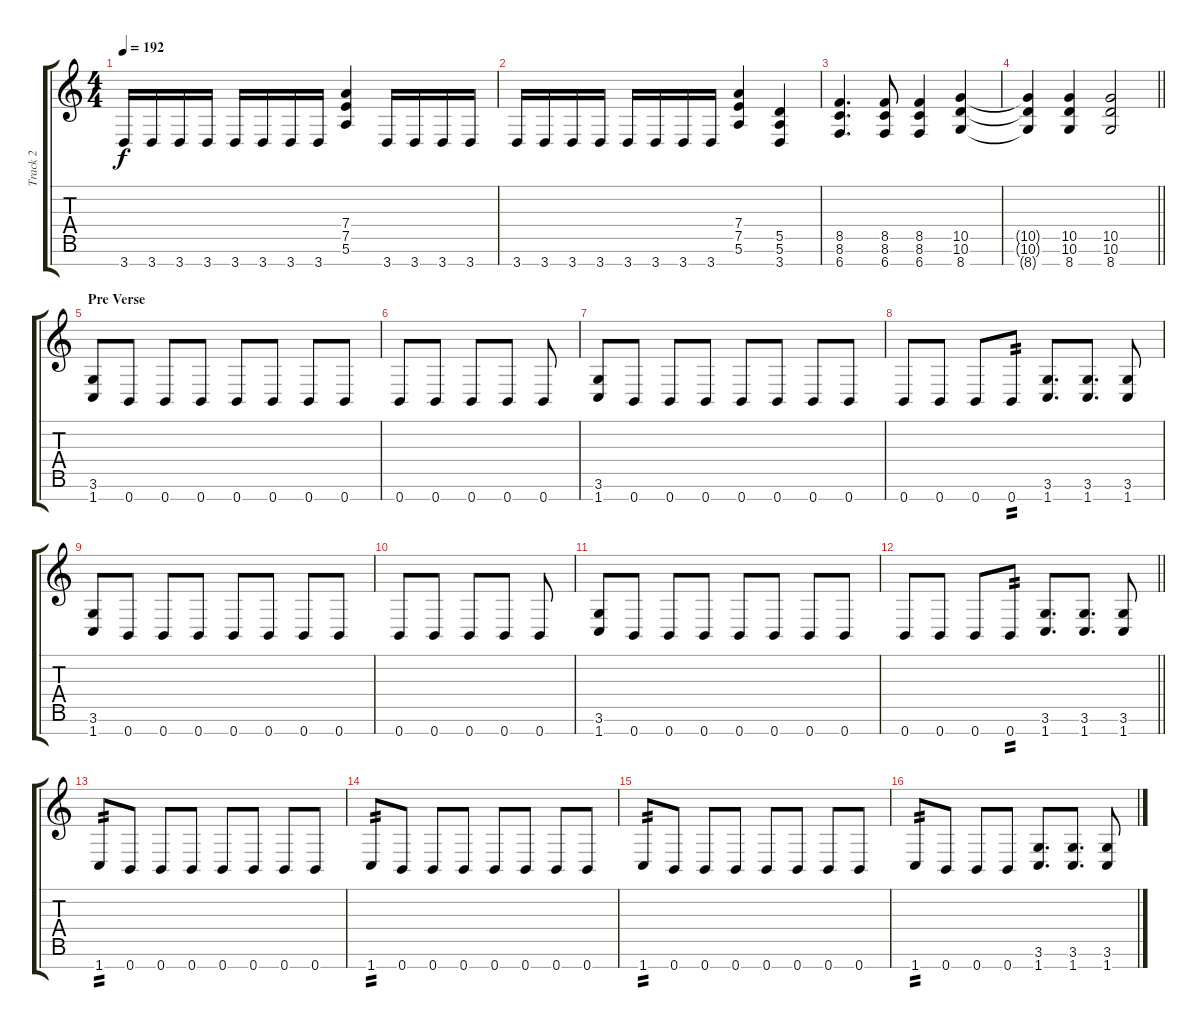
\track ("Track 2" "Track 2") {instrument distortionguitar}
\staff {score tabs}
\tuning (E4 B3 G3 D3 A2 E2 B1) {hide}
\ts (4 4)
\tempo 192
\clef g2
\ks c
3.7.16{dy f} 3.7.16 3.7.16 3.7.16 3.7.16 3.7.16 3.7.16 3.7.16 (7.4 7.5 5.6).4 3.7.16 3.7.16 3.7.16 3.7.16 |
3.7.16 3.7.16 3.7.16 3.7.16 3.7.16 3.7.16 3.7.16 3.7.16 (7.4 7.5 5.6).4 (5.5 5.6 3.7).4 |
(8.5 8.6 6.7).4{d} (8.5 8.6 6.7).8 (8.5 8.6 6.7).4 (10.5 10.6 8.7).4 |
\barLineRight lightlight
(10.5{t} 10.6{t} 8.7{t}).4 (10.5 10.6 8.7).4 (10.5 10.6 8.7).2 |
\section ("" "Pre Verse")
(3.6 1.7).8 0.7.8 0.7.8 0.7.8 0.7.8 0.7.8 0.7.8 0.7.8 |
0.7.8 0.7.8 0.7.8 0.7.8 0.7.8 |
(3.6 1.7).8 0.7.8 0.7.8 0.7.8 0.7.8 0.7.8 0.7.8 0.7.8 |
0.7.8 0.7.8 0.7.8 0.7.8{tp 2} (3.6 1.7).8{d} (3.6 1.7).8{d} (3.6 1.7).8 |
(3.6 1.7).8 0.7.8 0.7.8 0.7.8 0.7.8 0.7.8 0.7.8 0.7.8 |
0.7.8 0.7.8 0.7.8 0.7.8 0.7.8 |
(3.6 1.7).8 0.7.8 0.7.8 0.7.8 0.7.8 0.7.8 0.7.8 0.7.8 |
\barLineRight lightlight
0.7.8 0.7.8 0.7.8 0.7.8{tp 2} (3.6 1.7).8{d} (3.6 1.7).8{d} (3.6 1.7).8 |
1.7.8{tp 2} 0.7.8 0.7.8 0.7.8 0.7.8 0.7.8 0.7.8 0.7.8 |
1.7.8{tp 2} 0.7.8 0.7.8 0.7.8 0.7.8 0.7.8 0.7.8 0.7.8 |
1.7.8{tp 2} 0.7.8 0.7.8 0.7.8 0.7.8 0.7.8 0.7.8 0.7.8 |
1.7.8{tp 2} 0.7.8 0.7.8 0.7.8 (3.6 1.7).8{d} (3.6 1.7).8{d} (3.6 1.7).8
